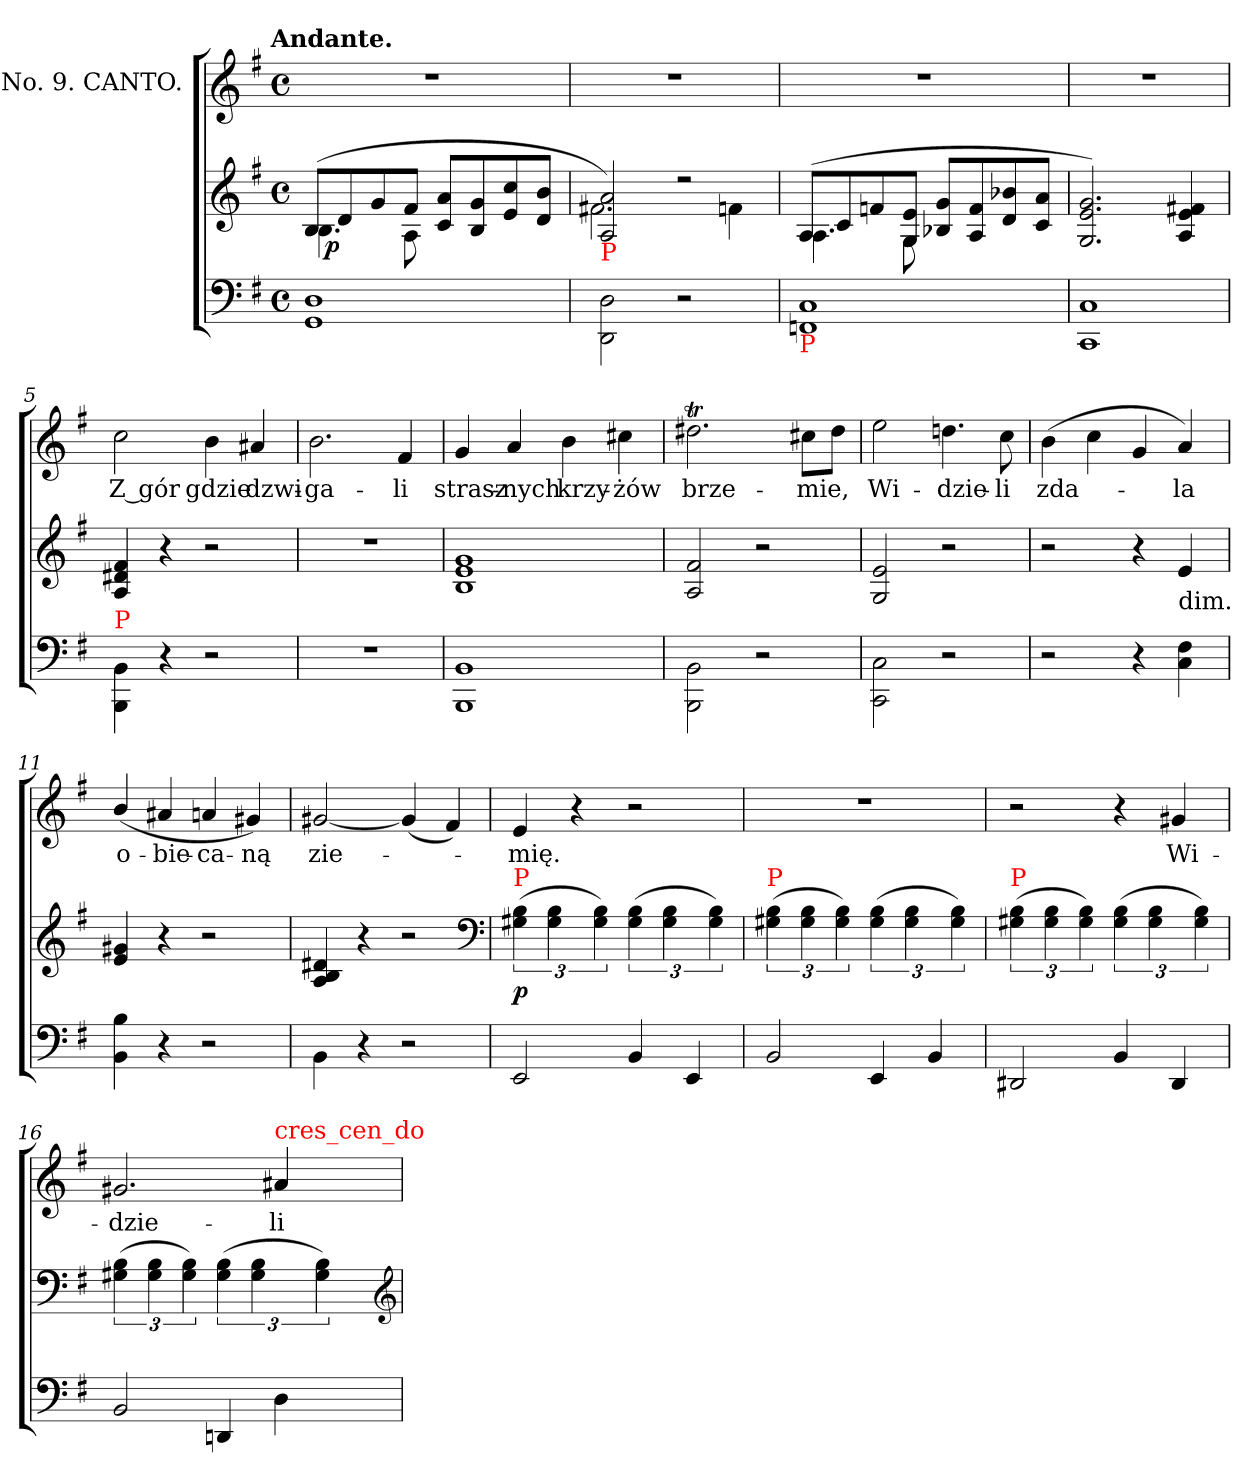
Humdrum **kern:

**kern	**kern	**dynam	**kern	**text
*part2	*part2	*part2	*part1	*part1
*staff3	*staff2	*staff2/3	*staff1	*staff1
*	*	*	*I"No. 9. CANTO.	*
*clefF4	*clefG2	*	*clefG2	*
*k[f#]	*k[f#]	*	*k[f#]	*
*G:	*G:	*	*G:	*
!!LO:TX:omd:t=Andante.
*M4/4	*M4/4	*	*M4/4	*
*met(c)	*met(c)	*	*met(c)	*
*MM88	*MM88	*	*MM88	*
=1	=1	=1	=1	=1
*	*^	*	*	*
1D 1GG	(>8BL	4.B	.	1rdd	.
!	!	!	!LO:DY:rj	!	!
.	8d	.	p	.	.
.	8g	.	.	.	.
.	8f#J	8A	.	.	.
.	8a 8cL	4ryy	.	.	.
.	8g 8B	.	.	.	.
.	8cc 8e	4ryy	.	.	.
.	8b 8dJ	.	.	.	.
=2	=2	=2	=2	=2	=2
!	!LO:TX:b:color=red:t=P	!	!	!	!
2D\ 2DD\	2a/ 2A/)	2.f#X	.	1rdd	.
2r	2rdd	.	.	.	.
.	.	4fn	.	.	.
=3	=3	=3	=3	=3	=3
!LO:TX:b:color=red:t=P	!	!	!	!	!
1C\ 1FFn\	(>8A/L	4.A\	.	1rdd	.
.	8c	.	.	.	.
.	8fn	.	.	.	.
.	8e/ 8G/J	8G\	.	.	.
.	8g 8B-XL	4ryy	.	.	.
.	8f 8A	.	.	.	.
.	8b-X 8d	4ryy	.	.	.
.	8a 8cJ	.	.	.	.
*	*v	*v	*	*	*
=4	=4	=4	=4	=4
1C\ 1CC\	2.g/ 2.e/ 2.G/)	.	1rdd	.
.	4f#X/ 4e/ 4A/	.	.	.
=5	=5	=5	=5	=5
!LO:TX:a:color=red:t=P	!	!	!	!
4BB\ 4BBB\	4f#/ 4d#X/ 4A/	.	2cc	Z gór
4r	4r	.	.	.
2r	2r	.	4b	gdzie
.	.	.	4a#X	dzwi-
=6	=6	=6	=6	=6
1rF	1rdd	.	2.b	-ga-
.	.	.	4f#	-li
=7	=7	=7	=7	=7
1BB\ 1BBB\	1g/ 1e/ 1B/	.	4g	strasz-
.	.	.	4a	-nych
.	.	.	4b	krzy-
.	.	.	4cc#X	-żów
=8	=8	=8	=8	=8
2BB\ 2BBB\	2f#/ 2A/	.	2.dd#Xt	brze-
2r	2r	.	.	.
.	.	.	8cc#XL	-mie,
.	.	.	8dd#J	.
=9	=9	=9	=9	=9
2C\ 2CC\	2e/ 2G/	.	2ee	Wi-
2r	2r	.	4.ddn	-dzie-
.	.	.	8cc	-li
=10	=10	=10	=10	=10
2r	2r	.	(>4b	zda-
.	.	.	4cc	.
4r	4r	.	4g	.
!	!LO:TX:c:t=dim.	!	!	!
4F# 4C	4e	.	4a)	-la
=11	=11	=11	=11	=11
4B 4BB	4g#X 4e	.	(>4b/	o-
4r	4r	.	4a#X	-bie-
2r	2r	.	4an	ca-
.	.	.	4g#X)	-ną
=12	=12	=12	=12	=12
4BB\	4d#X/ 4B/ 4A/	.	[2g#X	zie-
4r	4r	.	.	.
2r	2r	.	(<4g#]	.
.	.	.	4f#)	.
*	*clefF4	*	*	*
=13	=13	=13	=13	=13
!	!LO:TX:a:color=red:t=P	!	!	!
2EE	(<6B 6G#X	p	4e	-mię.
.	6B 6G#	.	.	.
.	.	.	4r	.
.	6B 6G#)	.	.	.
4BB	(<6B\ 6G#\	.	2r	.
.	6B 6G#	.	.	.
4EE	.	.	.	.
.	6B 6G#)	.	.	.
=14	=14	=14	=14	=14
!	!LO:TX:a:color=red:t=P	!	!	!
2BB	(>6B 6G#X	.	1rdd	.
.	6B 6G#	.	.	.
.	6B 6G#)	.	.	.
4EE	(>6B 6G#	.	.	.
.	6B 6G#	.	.	.
4BB	.	.	.	.
.	6B 6G#)	.	.	.
=15	=15	=15	=15	=15
!	!LO:TX:a:color=red:t=P	!	!	!
2DD#X	(<6B 6G#X	.	2r	.
.	6B 6G#	.	.	.
.	6B 6G#)	.	.	.
4BB	(<6B 6G#	.	4r	.
.	6B 6G#	.	.	.
4DD#	.	.	4g#X	Wi-
.	6B 6G#)	.	.	.
=16	=16	=16	=16	=16
2BB	(<6B 6G#X	.	2.g#X	-dzie-
.	6B 6G#	.	.	.
.	6B 6G#)	.	.	.
4DDn	(<6B 6G#	.	.	.
.	6B 6G#	.	.	.
!	!	!	!LO:TX:a:color=red:t=cres_cen_do	!
4D	.	.	4a#X	-li
.	6B 6G#)	.	.	.
*	*clefG2	*	*	*
=	=	=	=	=
*-	*-	*-	*-	*-
